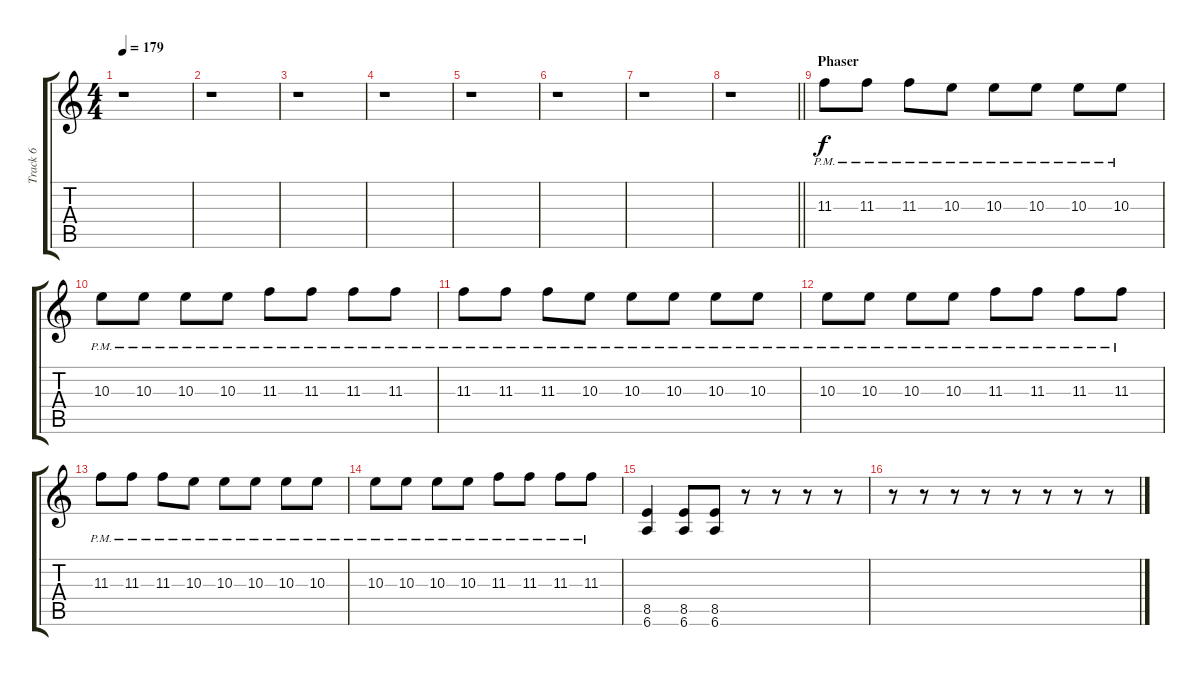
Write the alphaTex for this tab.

\track ("Track 6" "Track 6") {instrument electricguitarclean}
\staff {score tabs}
\tuning (Eb4 Bb3 Gb3 Db3 Ab2 Eb2) {hide}
\ts (4 4)
\tempo 179
\clef g2
\ks c
r.1{dy mf} |
r.1 |
r.1 |
r.1 |
r.1 |
r.1 |
r.1 |
\barLineRight lightlight
r.1 |
\section ("" "Phaser")
11.3{pm}.8{dy f} 11.3{pm}.8 11.3{pm}.8 10.3{pm}.8 10.3{pm}.8 10.3{pm}.8 10.3{pm}.8 10.3{pm}.8 |
10.3{pm}.8 10.3{pm}.8 10.3{pm}.8 10.3{pm}.8 11.3{pm}.8 11.3{pm}.8 11.3{pm}.8 11.3{pm}.8 |
11.3{pm}.8 11.3{pm}.8 11.3{pm}.8 10.3{pm}.8 10.3{pm}.8 10.3{pm}.8 10.3{pm}.8 10.3{pm}.8 |
10.3{pm}.8 10.3{pm}.8 10.3{pm}.8 10.3{pm}.8 11.3{pm}.8 11.3{pm}.8 11.3{pm}.8 11.3{pm}.8 |
11.3{pm}.8 11.3{pm}.8 11.3{pm}.8 10.3{pm}.8 10.3{pm}.8 10.3{pm}.8 10.3{pm}.8 10.3{pm}.8 |
10.3{pm}.8 10.3{pm}.8 10.3{pm}.8 10.3{pm}.8 11.3{pm}.8 11.3{pm}.8 11.3{pm}.8 11.3{pm}.8 |
(8.5 6.6).4 (8.5 6.6).8 (8.5 6.6).8 r.8 r.8 r.8 r.8 |
r.8 r.8 r.8 r.8 r.8 r.8 r.8 r.8
